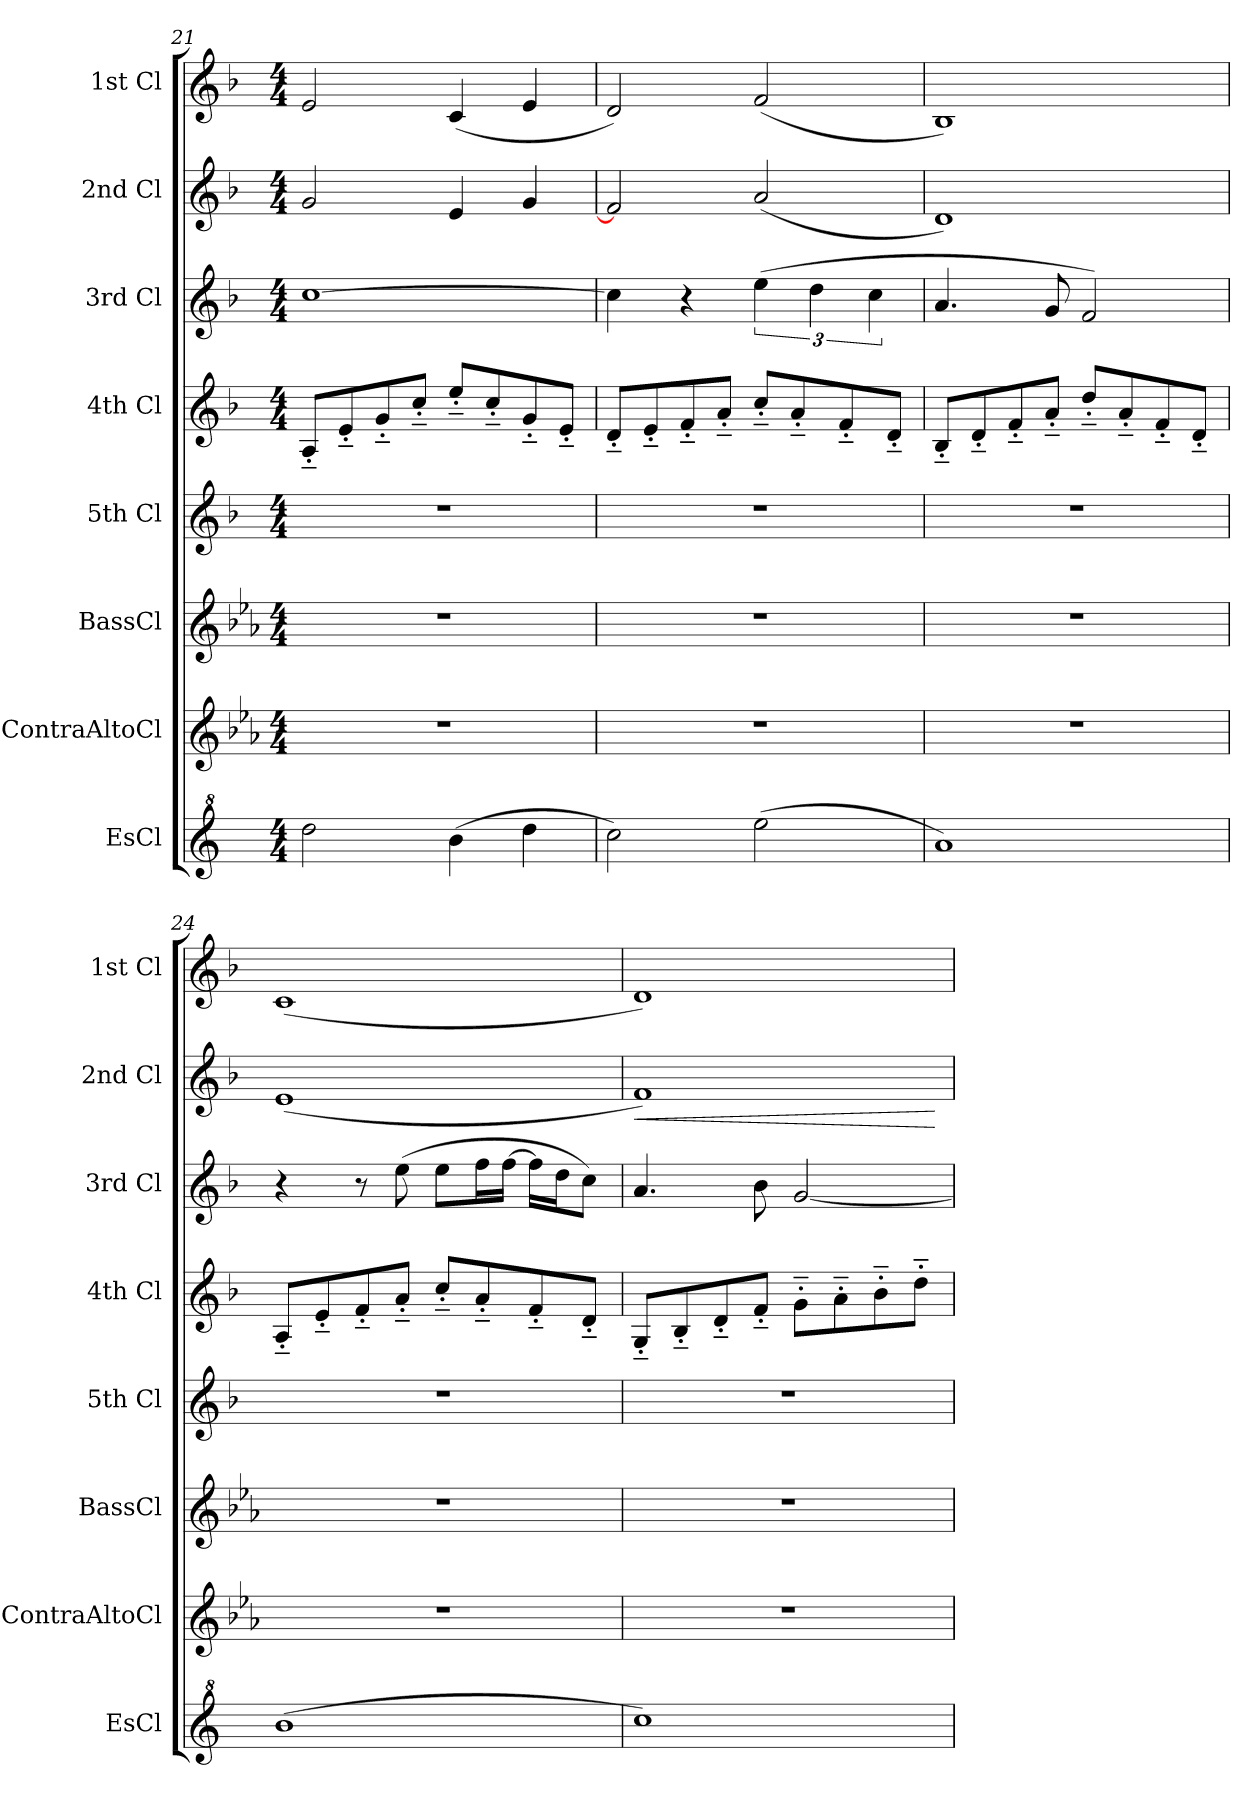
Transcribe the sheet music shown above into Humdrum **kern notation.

**kern	**kern	**kern	**kern	**kern	**kern	**kern	**dynam	**kern
*part8	*part7	*part6	*part5	*part4	*part3	*part2	*part2	*part1
*staff8	*staff7	*staff6	*staff5	*staff4	*staff3	*staff2	*staff2	*staff1
*I"EsCl	*I"ContraAltoCl	*I"BassCl	*I"5th Cl	*I"4th Cl	*I"3rd Cl	*I"2nd Cl	*	*I"1st Cl
*I'EsCl	*I'ContraAltoCl	*I'BassCl	*I'5th Cl	*I'4th Cl	*I'3rd Cl	*I'2nd Cl	*	*I'1st Cl
*clefG^2	*clefG2	*clefG2	*clefG2	*clefG2	*clefG2	*clefG2	*	*clefG2
*ITrd5c9	*ITrd12c21	*ITrd8c14	*ITrd1c2	*ITrd1c2	*ITrd1c2	*ITrd1c2	*	*ITrd1c2
*k[b-e-a-]	*k[b-e-a-]	*k[b-e-a-]	*k[b-e-a-]	*k[b-e-a-]	*k[b-e-a-]	*k[b-e-a-]	*	*k[b-e-a-]
*M4/4	*M4/4	*M4/4	*M4/4	*M4/4	*M4/4	*M4/4	*	*M4/4
=21	=21	=21	=21	=21	=21	=21	=21	=21
2ff\	1r	1r	1r	8G'~/L	[1b-	2f/	.	2d/
.	.	.	.	8d'~/	.	.	.	.
.	.	.	.	8f'~/	.	.	.	.
.	.	.	.	8b-'~/J	.	.	.	.
(4dd\	.	.	.	8dd'~/L	.	4d/	.	(4B-/
.	.	.	.	8b-'~/	.	.	.	.
4ff\	.	.	.	8f'~/	.	4f/	.	4d/
.	.	.	.	8d'~/J	.	.	.	.
!!LO:LB:g=z
=22	=22	=22	=22	=22	=22	=22	=22	=22
2ee-\)	1r	1r	1r	8c'~/L	4b-\]	2e-/]	.	2c/)
.	.	.	.	8d'~/	.	.	.	.
.	.	.	.	8e-'~/	4r	.	.	.
.	.	.	.	8g'~/J	.	.	.	.
(2gg\	.	.	.	8b-'~/L	(6dd\	(2g/	.	(2e-/
.	.	.	.	8g'~/	.	.	.	.
.	.	.	.	.	6cc\	.	.	.
.	.	.	.	8e-'~/	.	.	.	.
.	.	.	.	.	6b-\	.	.	.
.	.	.	.	8c'~/J	.	.	.	.
=23	=23	=23	=23	=23	=23	=23	=23	=23
1cc)	1r	1r	1r	8A-'~/L	4.g/	1c)	.	1A-)
.	.	.	.	8c'~/	.	.	.	.
.	.	.	.	8e-'~/	.	.	.	.
.	.	.	.	8g'~/J	8f/	.	.	.
.	.	.	.	8cc'~/L	2e-/)	.	.	.
.	.	.	.	8g'~/	.	.	.	.
.	.	.	.	8e-'~/	.	.	.	.
.	.	.	.	8c'~/J	.	.	.	.
=24	=24	=24	=24	=24	=24	=24	=24	=24
(1dd	1r	1r	1r	8G'~/L	4r	(1d	.	(1B-
.	.	.	.	8d'~/	.	.	.	.
.	.	.	.	8e-'~/	8r	.	.	.
.	.	.	.	8g'~/J	(8dd\	.	.	.
.	.	.	.	8b-'~/L	8dd\L	.	.	.
.	.	.	.	8g'~/	16ee-\L	.	.	.
.	.	.	.	.	[16ee-\JJ	.	.	.
.	.	.	.	8e-'~/	16ee-\LL]	.	.	.
.	.	.	.	.	16cc\J	.	.	.
.	.	.	.	8c'~/J	8b-\J)	.	.	.
=25	=25	=25	=25	=25	=25	=25	=25	=25
!	!	!	!	!	!	!	!LO:HP:b	!
1ee-)	1r	1r	1r	8F'~/L	4.g/	1e-)	<	1c)
.	.	.	.	8A-'~/	.	.	.	.
.	.	.	.	8c'~/	.	.	.	.
.	.	.	.	8e-'~/J	8a-\	.	.	.
.	.	.	.	8f'~\L	[2f/	.	.	.
.	.	.	.	8g'~\	.	.	.	.
.	.	.	.	8a-'~\	.	.	.	.
.	.	.	.	8cc'~\J	.	.	.	.
.	.	.	.	.	.	.	[	.
=	=	=	=	=	=	=	=	=
*-	*-	*-	*-	*-	*-	*-	*-	*-
